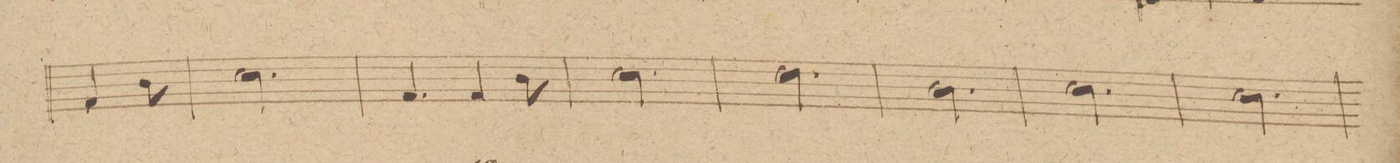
**kern	**dynam
*I"Trombone Basso	*
*clefF4	*
*k[]	*
*M6/8	*
4AA/	.
8D\	.
=36	=36
*2\right	*
2.E\	.
=37	=37
4.AA/	.
4AA/	.
8D\	.
=38	=38
2.E\	.
=39	=39
2.F\	.
=40	=40
2.D\	.
=41	=41
2.E\	.
=42	=42
2.E\	.
=43	=43
*-	*-
